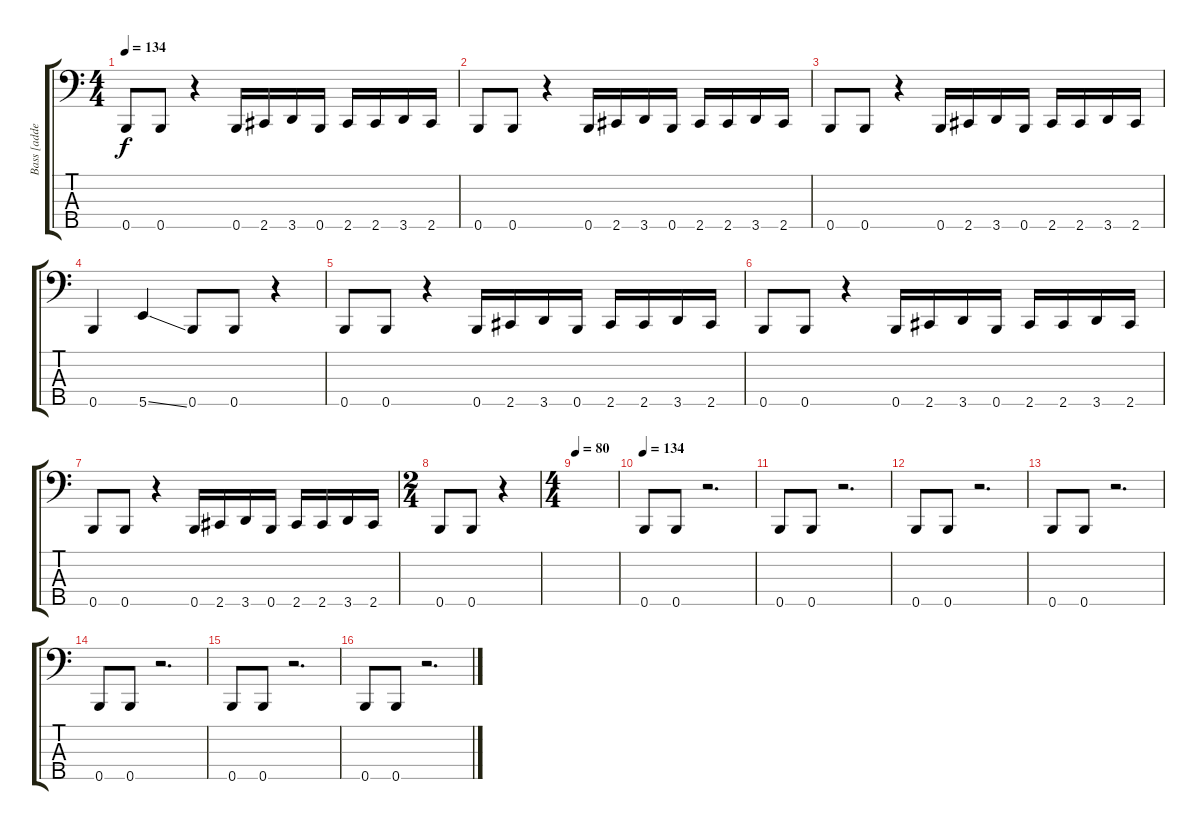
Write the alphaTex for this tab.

\track ("Bass [added for sound]" "Bass [adde") {instrument electricbassfinger}
\staff {score tabs}
\tuning (G2 D2 A1 E1 B0) {hide}
\ts (4 4)
\tempo 134
\clef f4
\ks c
0.5.8{dy f} 0.5.8 r.4 0.5.16 2.5.16 3.5.16 0.5.16 2.5.16 2.5.16 3.5.16 2.5.16 |
0.5.8 0.5.8 r.4 0.5.16 2.5.16 3.5.16 0.5.16 2.5.16 2.5.16 3.5.16 2.5.16 |
0.5.8 0.5.8 r.4 0.5.16 2.5.16 3.5.16 0.5.16 2.5.16 2.5.16 3.5.16 2.5.16 |
0.5.4 5.5{ss}.4 0.5.8 0.5.8 r.4 |
0.5.8 0.5.8 r.4 0.5.16 2.5.16 3.5.16 0.5.16 2.5.16 2.5.16 3.5.16 2.5.16 |
0.5.8 0.5.8 r.4 0.5.16 2.5.16 3.5.16 0.5.16 2.5.16 2.5.16 3.5.16 2.5.16 |
0.5.8 0.5.8 r.4 0.5.16 2.5.16 3.5.16 0.5.16 2.5.16 2.5.16 3.5.16 2.5.16 |
\ts (2 4)
0.5.8 0.5.8 r.4 |
\ts (4 4)
\tempo 80
|
\tempo 134
0.5.8 0.5.8 r.2{d} |
0.5.8 0.5.8 r.2{d} |
0.5.8 0.5.8 r.2{d} |
0.5.8 0.5.8 r.2{d} |
0.5.8 0.5.8 r.2{d} |
0.5.8 0.5.8 r.2{d} |
0.5.8 0.5.8 r.2{d}
